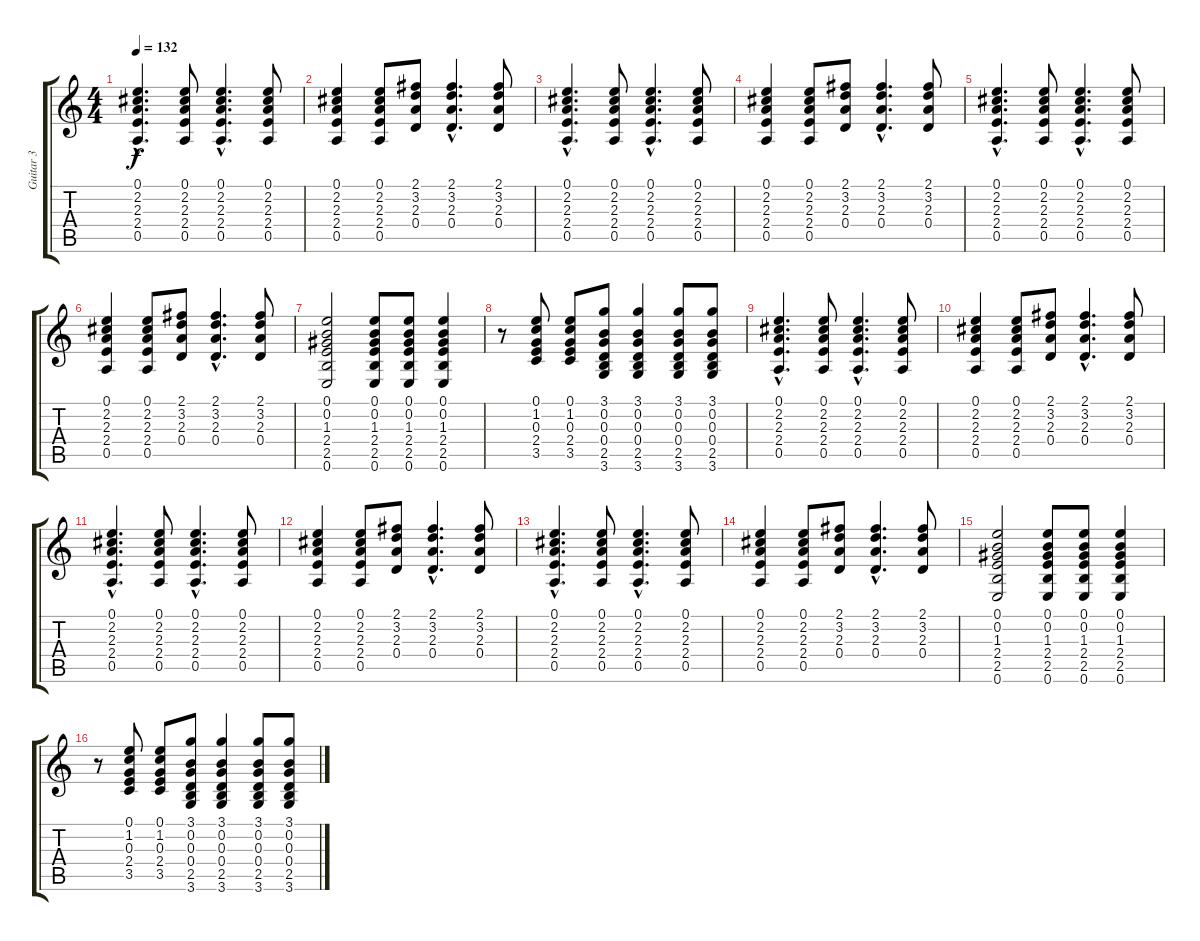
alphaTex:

\track ("Guitar 3" "Guitar 3") {instrument acousticguitarsteel}
\staff {score tabs}
\tuning (E4 B3 G3 D3 A2 E2) {hide}
\ts (4 4)
\tempo 132
\clef g2
\ks c
(0.1{hac} 2.2{hac} 2.3{hac} 2.4{hac} 0.5{hac}).4{d dy f} (0.1 2.2 2.3 2.4 0.5).8 (0.1{hac} 2.2{hac} 2.3{hac} 2.4{hac} 0.5{hac}).4{d} (0.1 2.2 2.3 2.4 0.5).8 |
(0.1 2.2 2.3 2.4 0.5).4 (0.1 2.2 2.3 2.4 0.5).8 (2.1 3.2 2.3 0.4).8 (2.1{hac} 3.2{hac} 2.3{hac} 0.4{hac}).4{d} (2.1 3.2 2.3 0.4).8 |
(0.1{hac} 2.2{hac} 2.3{hac} 2.4{hac} 0.5{hac}).4{d} (0.1 2.2 2.3 2.4 0.5).8 (0.1{hac} 2.2{hac} 2.3{hac} 2.4{hac} 0.5{hac}).4{d} (0.1 2.2 2.3 2.4 0.5).8 |
(0.1 2.2 2.3 2.4 0.5).4 (0.1 2.2 2.3 2.4 0.5).8 (2.1 3.2 2.3 0.4).8 (2.1{hac} 3.2{hac} 2.3{hac} 0.4{hac}).4{d} (2.1 3.2 2.3 0.4).8 |
(0.1{hac} 2.2{hac} 2.3{hac} 2.4{hac} 0.5{hac}).4{d} (0.1 2.2 2.3 2.4 0.5).8 (0.1{hac} 2.2{hac} 2.3{hac} 2.4{hac} 0.5{hac}).4{d} (0.1 2.2 2.3 2.4 0.5).8 |
(0.1 2.2 2.3 2.4 0.5).4 (0.1 2.2 2.3 2.4 0.5).8 (2.1 3.2 2.3 0.4).8 (2.1{hac} 3.2{hac} 2.3{hac} 0.4{hac}).4{d} (2.1 3.2 2.3 0.4).8 |
(0.1 0.2 1.3 2.4 2.5 0.6).2 (0.1 0.2 1.3 2.4 2.5 0.6).8 (0.1 0.2 1.3 2.4 2.5 0.6).8 (0.1 0.2 1.3 2.4 2.5 0.6).4 |
r.8 (0.1 1.2 0.3 2.4 3.5).8 (0.1 1.2 0.3 2.4 3.5).8 (3.1 0.2 0.3 0.4 2.5 3.6).8 (3.1 0.2 0.3 0.4 2.5 3.6).4 (3.1 0.2 0.3 0.4 2.5 3.6).8 (3.1 0.2 0.3 0.4 2.5 3.6).8 |
(0.1{hac} 2.2{hac} 2.3{hac} 2.4{hac} 0.5{hac}).4{d} (0.1 2.2 2.3 2.4 0.5).8 (0.1{hac} 2.2{hac} 2.3{hac} 2.4{hac} 0.5{hac}).4{d} (0.1 2.2 2.3 2.4 0.5).8 |
(0.1 2.2 2.3 2.4 0.5).4 (0.1 2.2 2.3 2.4 0.5).8 (2.1 3.2 2.3 0.4).8 (2.1{hac} 3.2{hac} 2.3{hac} 0.4{hac}).4{d} (2.1 3.2 2.3 0.4).8 |
(0.1{hac} 2.2{hac} 2.3{hac} 2.4{hac} 0.5{hac}).4{d} (0.1 2.2 2.3 2.4 0.5).8 (0.1{hac} 2.2{hac} 2.3{hac} 2.4{hac} 0.5{hac}).4{d} (0.1 2.2 2.3 2.4 0.5).8 |
(0.1 2.2 2.3 2.4 0.5).4 (0.1 2.2 2.3 2.4 0.5).8 (2.1 3.2 2.3 0.4).8 (2.1{hac} 3.2{hac} 2.3{hac} 0.4{hac}).4{d} (2.1 3.2 2.3 0.4).8 |
(0.1{hac} 2.2{hac} 2.3{hac} 2.4{hac} 0.5{hac}).4{d} (0.1 2.2 2.3 2.4 0.5).8 (0.1{hac} 2.2{hac} 2.3{hac} 2.4{hac} 0.5{hac}).4{d} (0.1 2.2 2.3 2.4 0.5).8 |
(0.1 2.2 2.3 2.4 0.5).4 (0.1 2.2 2.3 2.4 0.5).8 (2.1 3.2 2.3 0.4).8 (2.1{hac} 3.2{hac} 2.3{hac} 0.4{hac}).4{d} (2.1 3.2 2.3 0.4).8 |
(0.1 0.2 1.3 2.4 2.5 0.6).2 (0.1 0.2 1.3 2.4 2.5 0.6).8 (0.1 0.2 1.3 2.4 2.5 0.6).8 (0.1 0.2 1.3 2.4 2.5 0.6).4 |
r.8 (0.1 1.2 0.3 2.4 3.5).8 (0.1 1.2 0.3 2.4 3.5).8 (3.1 0.2 0.3 0.4 2.5 3.6).8 (3.1 0.2 0.3 0.4 2.5 3.6).4 (3.1 0.2 0.3 0.4 2.5 3.6).8 (3.1 0.2 0.3 0.4 2.5 3.6).8
